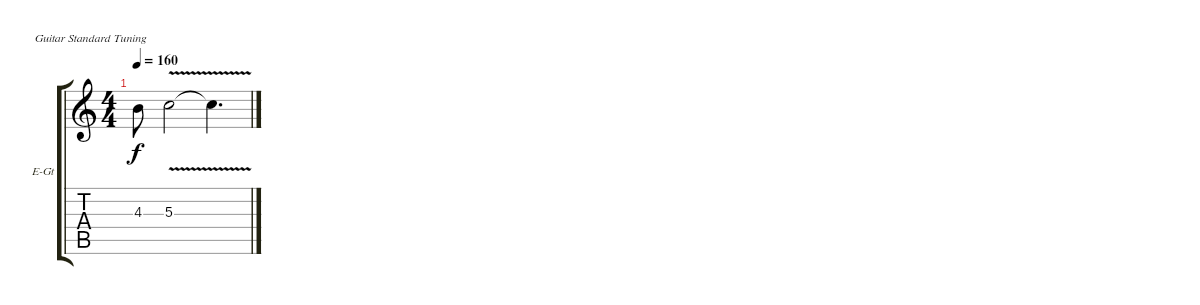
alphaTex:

\bracketExtendMode groupsimilarinstruments
\firstSystemTrackNameOrientation horizontal
\otherSystemsTrackNameOrientation horizontal
\track ("Spur 2" "E-Gt") {instrument overdrivenguitar}
\staff {score tabs}
\tuning (E4 B3 G3 D3 A2 E2)
\ts (4 4)
\tempo 160
\clef g2
\ks c
4.3.8{dy f} 5.3{v}.2 5.3{v t}.4{d}
